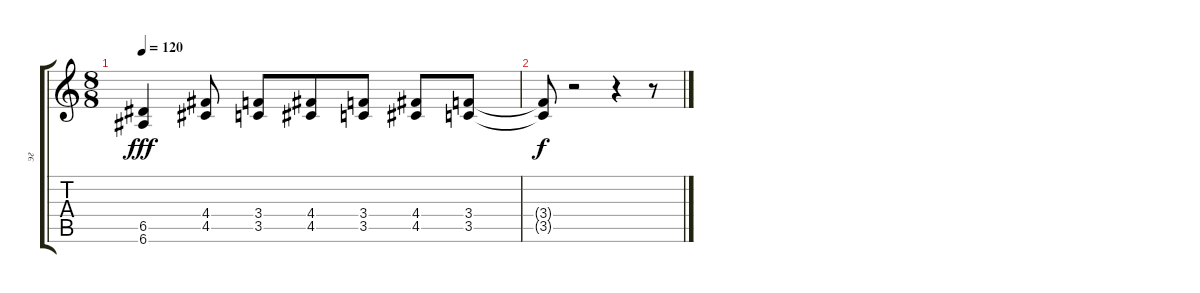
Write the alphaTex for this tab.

\track ("эг" "эг") {instrument distortionguitar}
\staff {score tabs}
\tuning (E4 B3 G3 D3 A2 E2) {hide}
\ts (8 8)
\tempo 120
\clef g2
\ks c
(6.5 6.6).4{dy fff} (4.4 4.5).8 (3.4 3.5).8 (4.4 4.5).8 (3.4 3.5).8 (4.4 4.5).8 (3.4 3.5).8 |
(3.4{t} 3.5{t}).8{dy f} r.2 r.4 r.8
